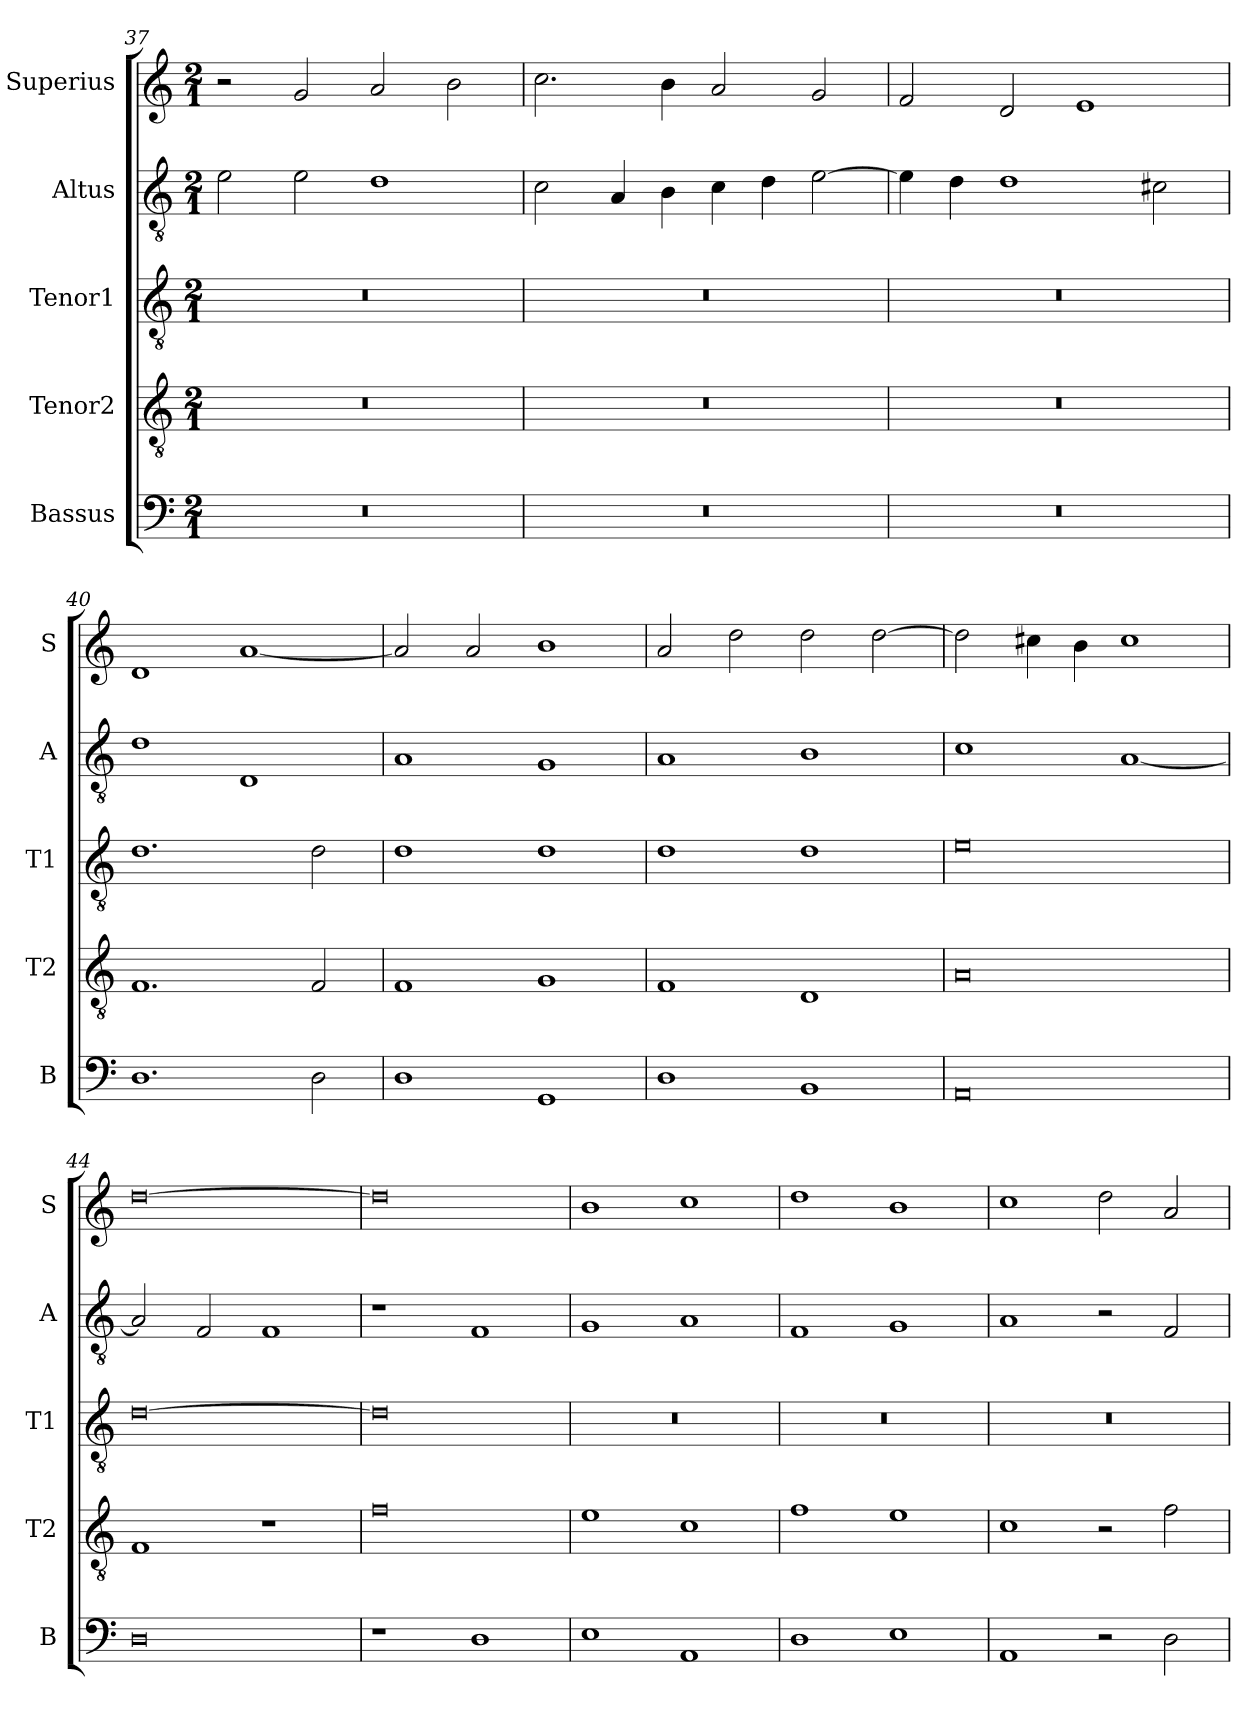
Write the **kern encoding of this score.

**kern	**kern	**kern	**kern	**kern
*part5	*part4	*part3	*part2	*part1
*staff5	*staff4	*staff3	*staff2	*staff1
*I"Bassus	*I"Tenor2	*I"Tenor1	*I"Altus	*I"Superius
*I'B	*I'T2	*I'T1	*I'A	*I'S
*clefF4	*clefGv2	*clefGv2	*clefGv2	*clefG2
*k[]	*k[]	*k[]	*k[]	*k[]
*M2/1	*M2/1	*M2/1	*M2/1	*M2/1
=37	=37	=37	=37	=37
0r	0r	0r	2e\	2r
.	.	.	2e\	2g/
.	.	.	1d	2a/
.	.	.	.	2b\
=38	=38	=38	=38	=38
0r	0r	0r	2c\	2.cc\
.	.	.	4A/	.
.	.	.	4B\	4b\
.	.	.	4c\	2a/
.	.	.	4d\	.
.	.	.	[2e\	2g/
=39	=39	=39	=39	=39
0r	0r	0r	4e\]	2f/
.	.	.	4d\	.
.	.	.	1d	2d/
.	.	.	.	1e
.	.	.	2c#X\	.
=40	=40	=40	=40	=40
1.D	1.F	1.d	1d	1d
.	.	.	1D	[1a
2D\	2F/	2d\	.	.
=41	=41	=41	=41	=41
1D	1F	1d	1A	2a/]
.	.	.	.	2a/
1GG	1G	1d	1G	1b
=42	=42	=42	=42	=42
1D	1F	1d	1A	2a/
.	.	.	.	2dd\
1BB	1D	1d	1B	2dd\
.	.	.	.	[2dd\
=43	=43	=43	=43	=43
0AA	0A	0e	1c	2dd\]
.	.	.	.	4cc#X\
.	.	.	.	4b\
.	.	.	[1A	1cc#
=44	=44	=44	=44	=44
0D	1F	[0d	2A/]	[0dd
.	.	.	2F/	.
.	1r	.	1F	.
=45	=45	=45	=45	=45
1r	0f	0d]	1r	0dd]
1D	.	.	1F	.
=46	=46	=46	=46	=46
1E	1e	0r	1G	1b
1AA	1c	.	1A	1cc
=47	=47	=47	=47	=47
1D	1f	0r	1F	1dd
1E	1e	.	1G	1b
=48	=48	=48	=48	=48
1AA	1c	0r	1A	1cc
2r	2r	.	2r	2dd\
2D\	2f\	.	2F/	2a/
=	=	=	=	=
*-	*-	*-	*-	*-
